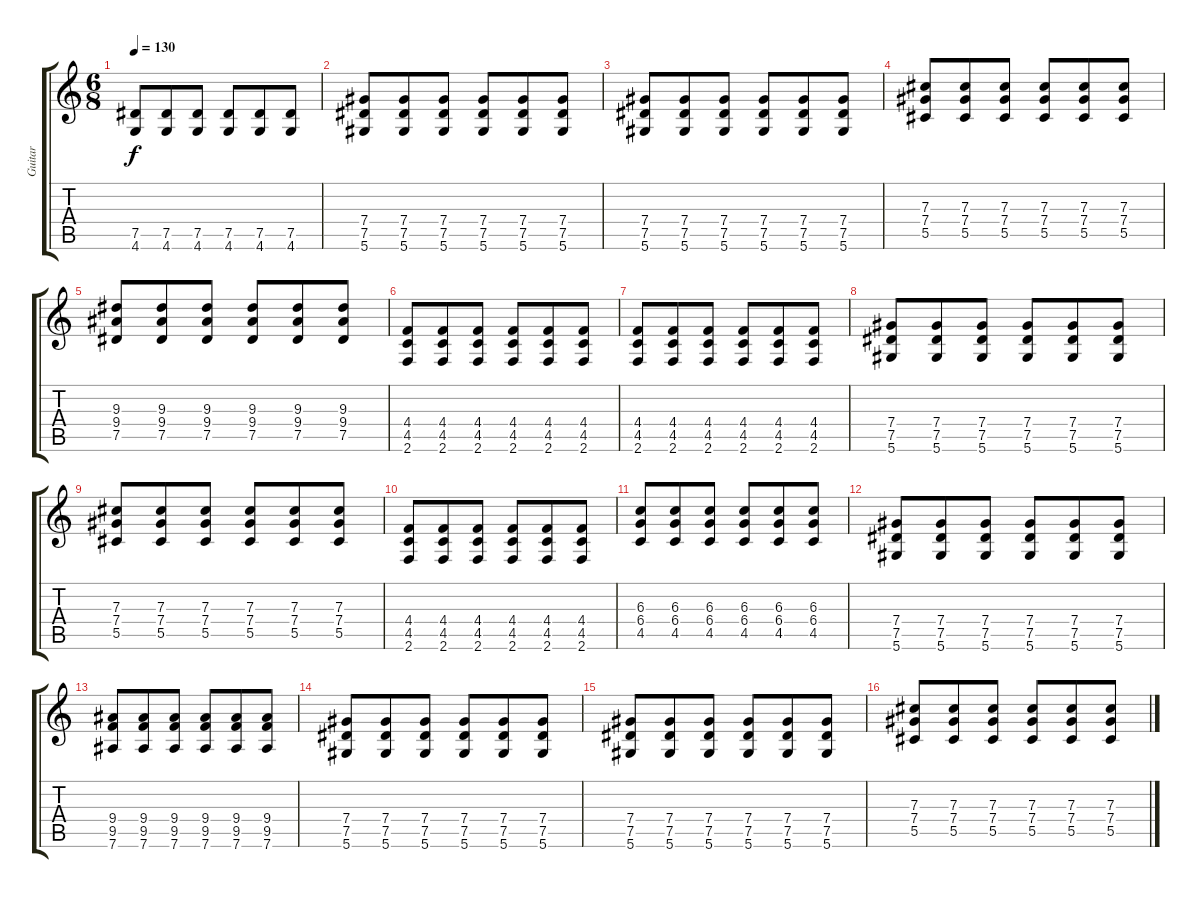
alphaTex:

\track ("Guitar" "Guitar") {instrument overdrivenguitar}
\staff {score tabs}
\tuning (Eb4 Bb3 Gb3 Db3 Ab2 Eb2) {hide}
\ts (6 8)
\tempo 130
\clef g2
\ks c
(7.5 4.6).8{dy f} (7.5 4.6).8 (7.5 4.6).8 (7.5 4.6).8 (7.5 4.6).8 (7.5 4.6).8 |
(7.4 7.5 5.6).8 (7.4 7.5 5.6).8 (7.4 7.5 5.6).8 (7.4 7.5 5.6).8 (7.4 7.5 5.6).8 (7.4 7.5 5.6).8 |
(7.4 7.5 5.6).8 (7.4 7.5 5.6).8 (7.4 7.5 5.6).8 (7.4 7.5 5.6).8 (7.4 7.5 5.6).8 (7.4 7.5 5.6).8 |
(7.3 7.4 5.5).8 (7.3 7.4 5.5).8 (7.3 7.4 5.5).8 (7.3 7.4 5.5).8 (7.3 7.4 5.5).8 (7.3 7.4 5.5).8 |
(9.3 9.4 7.5).8 (9.3 9.4 7.5).8 (9.3 9.4 7.5).8 (9.3 9.4 7.5).8 (9.3 9.4 7.5).8 (9.3 9.4 7.5).8 |
(4.4 4.5 2.6).8 (4.4 4.5 2.6).8 (4.4 4.5 2.6).8 (4.4 4.5 2.6).8 (4.4 4.5 2.6).8 (4.4 4.5 2.6).8 |
(4.4 4.5 2.6).8 (4.4 4.5 2.6).8 (4.4 4.5 2.6).8 (4.4 4.5 2.6).8 (4.4 4.5 2.6).8 (4.4 4.5 2.6).8 |
(7.4 7.5 5.6).8 (7.4 7.5 5.6).8 (7.4 7.5 5.6).8 (7.4 7.5 5.6).8 (7.4 7.5 5.6).8 (7.4 7.5 5.6).8 |
(7.3 7.4 5.5).8 (7.3 7.4 5.5).8 (7.3 7.4 5.5).8 (7.3 7.4 5.5).8 (7.3 7.4 5.5).8 (7.3 7.4 5.5).8 |
(4.4 4.5 2.6).8 (4.4 4.5 2.6).8 (4.4 4.5 2.6).8 (4.4 4.5 2.6).8 (4.4 4.5 2.6).8 (4.4 4.5 2.6).8 |
(6.3 6.4 4.5).8 (6.3 6.4 4.5).8 (6.3 6.4 4.5).8 (6.3 6.4 4.5).8 (6.3 6.4 4.5).8 (6.3 6.4 4.5).8 |
(7.4 7.5 5.6).8 (7.4 7.5 5.6).8 (7.4 7.5 5.6).8 (7.4 7.5 5.6).8 (7.4 7.5 5.6).8 (7.4 7.5 5.6).8 |
(9.4 9.5 7.6).8 (9.4 9.5 7.6).8 (9.4 9.5 7.6).8 (9.4 9.5 7.6).8 (9.4 9.5 7.6).8 (9.4 9.5 7.6).8 |
(7.4 7.5 5.6).8 (7.4 7.5 5.6).8 (7.4 7.5 5.6).8 (7.4 7.5 5.6).8 (7.4 7.5 5.6).8 (7.4 7.5 5.6).8 |
(7.4 7.5 5.6).8 (7.4 7.5 5.6).8 (7.4 7.5 5.6).8 (7.4 7.5 5.6).8 (7.4 7.5 5.6).8 (7.4 7.5 5.6).8 |
(7.3 7.4 5.5).8 (7.3 7.4 5.5).8 (7.3 7.4 5.5).8 (7.3 7.4 5.5).8 (7.3 7.4 5.5).8 (7.3 7.4 5.5).8
